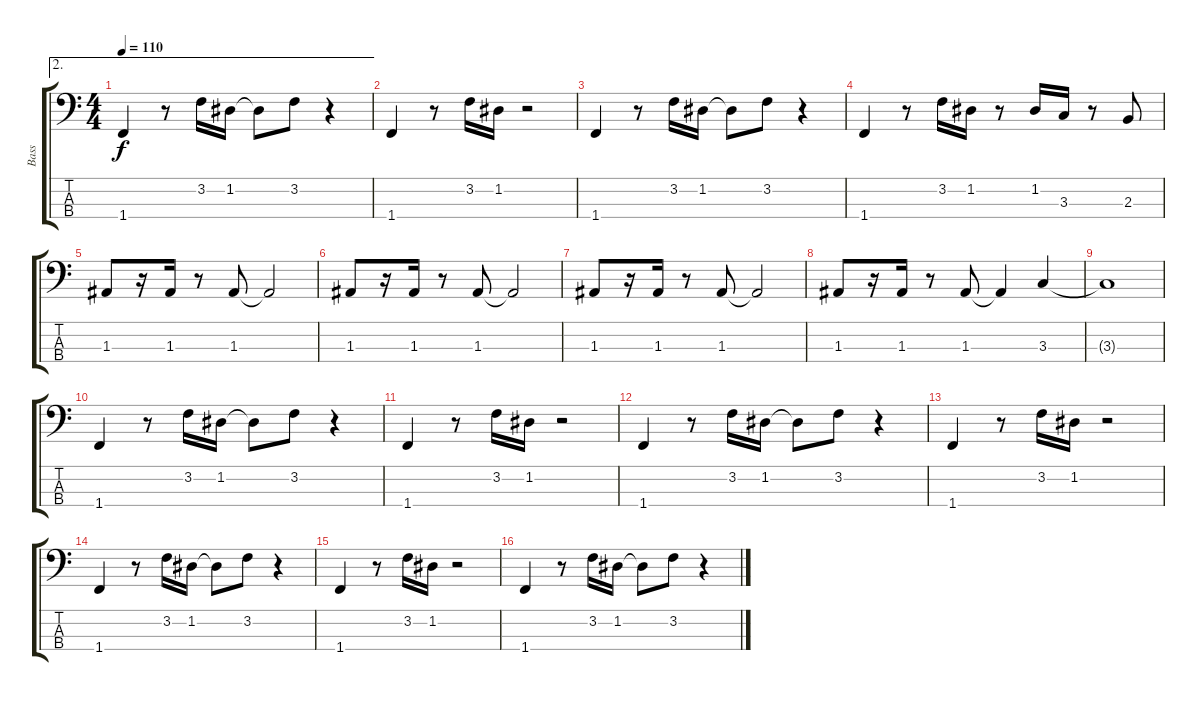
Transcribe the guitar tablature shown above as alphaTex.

\track ("Bass" "Bass") {instrument electricbassfinger}
\staff {score tabs}
\tuning (G2 D2 A1 E1) {hide}
\ae 2
\ts (4 4)
\tempo 110
\clef f4
\ks c
1.4.4{dy f} r.8 3.2.16 1.2.16 1.2{t}.8 3.2.8 r.4 |
1.4.4 r.8 3.2.16 1.2.16 r.2 |
1.4.4 r.8 3.2.16 1.2.16 1.2{t}.8 3.2.8 r.4 |
1.4.4 r.8 3.2.16 1.2.16 r.8 1.2.16 3.3.16 r.8 2.3.8 |
1.3.8 r.16 1.3.16 r.8 1.3.8 1.3{t}.2 |
1.3.8 r.16 1.3.16 r.8 1.3.8 1.3{t}.2 |
1.3.8 r.16 1.3.16 r.8 1.3.8 1.3{t}.2 |
1.3.8 r.16 1.3.16 r.8 1.3.8 1.3{t}.4 3.3.4 |
3.3{t}.1 |
1.4.4 r.8 3.2.16 1.2.16 1.2{t}.8 3.2.8 r.4 |
1.4.4 r.8 3.2.16 1.2.16 r.2 |
1.4.4 r.8 3.2.16 1.2.16 1.2{t}.8 3.2.8 r.4 |
1.4.4 r.8 3.2.16 1.2.16 r.2 |
1.4.4 r.8 3.2.16 1.2.16 1.2{t}.8 3.2.8 r.4 |
1.4.4 r.8 3.2.16 1.2.16 r.2 |
1.4.4 r.8 3.2.16 1.2.16 1.2{t}.8 3.2.8 r.4
